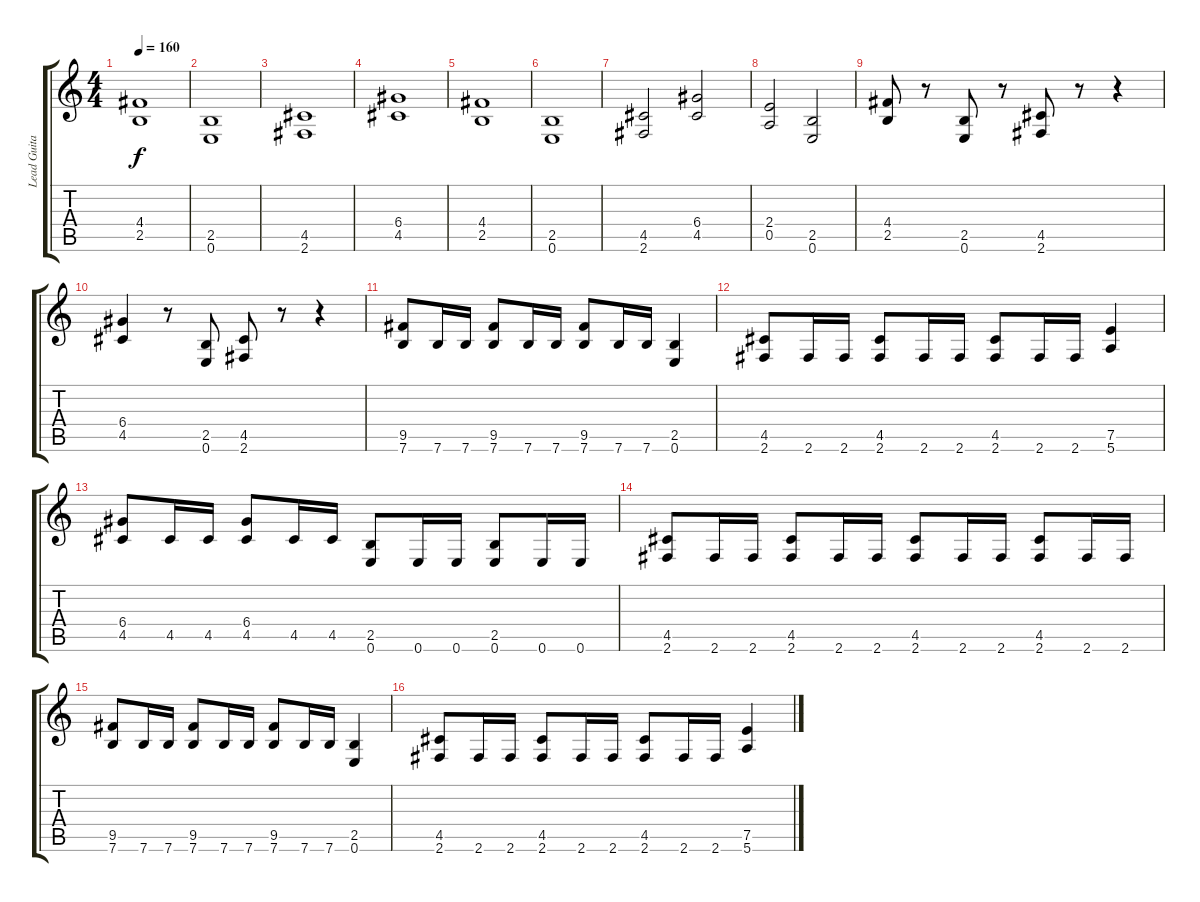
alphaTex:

\track ("Lead Guitar" "Lead Guita") {instrument distortionguitar}
\staff {score tabs}
\tuning (E4 B3 G3 D3 A2 E2) {hide}
\ts (4 4)
\tempo 160
\clef g2
\ks c
(4.4 2.5).1{dy f} |
(2.5 0.6).1 |
(4.5 2.6).1 |
(6.4 4.5).1 |
(4.4 2.5).1 |
(2.5 0.6).1 |
(4.5 2.6).2 (6.4 4.5).2 |
(2.4 0.5).2 (2.5 0.6).2 |
(4.4 2.5).8 r.8 (2.5 0.6).8 r.8 (4.5 2.6).8 r.8 r.4 |
(6.4 4.5).4 r.8 (2.5 0.6).8 (4.5 2.6).8 r.8 r.4 |
(9.5 7.6).8 7.6.16 7.6.16 (9.5 7.6).8 7.6.16 7.6.16 (9.5 7.6).8 7.6.16 7.6.16 (2.5 0.6).4 |
(4.5 2.6).8 2.6.16 2.6.16 (4.5 2.6).8 2.6.16 2.6.16 (4.5 2.6).8 2.6.16 2.6.16 (7.5 5.6).4 |
(6.4 4.5).8 4.5.16 4.5.16 (6.4 4.5).8 4.5.16 4.5.16 (2.5 0.6).8 0.6.16 0.6.16 (2.5 0.6).8 0.6.16 0.6.16 |
(4.5 2.6).8 2.6.16 2.6.16 (4.5 2.6).8 2.6.16 2.6.16 (4.5 2.6).8 2.6.16 2.6.16 (4.5 2.6).8 2.6.16 2.6.16 |
(9.5 7.6).8 7.6.16 7.6.16 (9.5 7.6).8 7.6.16 7.6.16 (9.5 7.6).8 7.6.16 7.6.16 (2.5 0.6).4 |
(4.5 2.6).8 2.6.16 2.6.16 (4.5 2.6).8 2.6.16 2.6.16 (4.5 2.6).8 2.6.16 2.6.16 (7.5 5.6).4
